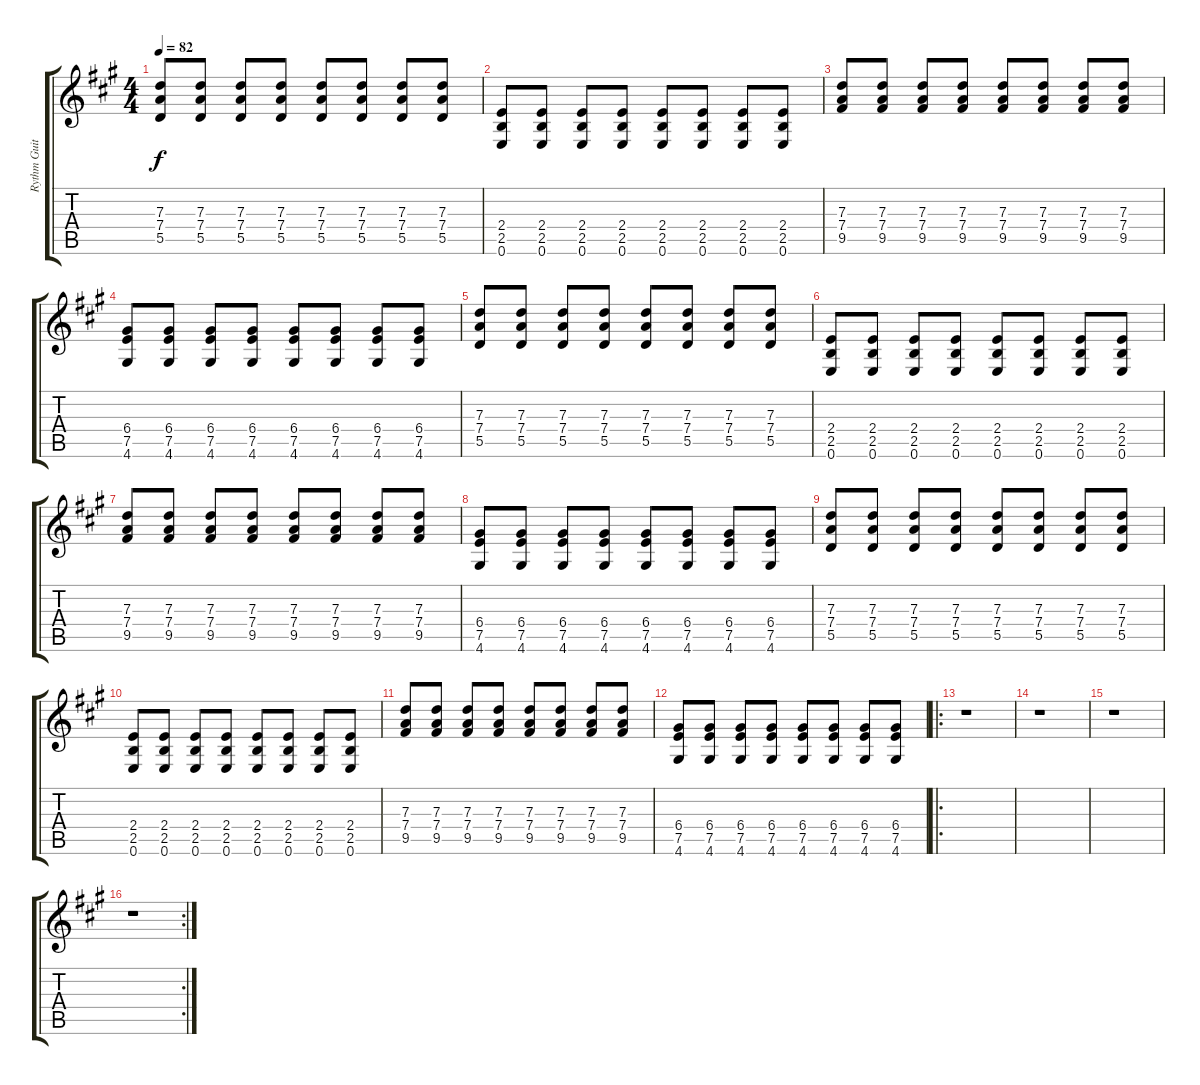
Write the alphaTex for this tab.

\track ("Rythm Guitar" "Rythm Guit") {instrument distortionguitar}
\staff {score tabs}
\tuning (E4 B3 G3 D3 A2 E2) {hide}
\ts (4 4)
\tempo 82
\clef g2
\ks a
(7.3 7.4 5.5).8{dy f} (7.3 7.4 5.5).8 (7.3 7.4 5.5).8 (7.3 7.4 5.5).8 (7.3 7.4 5.5).8 (7.3 7.4 5.5).8 (7.3 7.4 5.5).8 (7.3 7.4 5.5).8 |
(2.4 2.5 0.6).8 (2.4 2.5 0.6).8 (2.4 2.5 0.6).8 (2.4 2.5 0.6).8 (2.4 2.5 0.6).8 (2.4 2.5 0.6).8 (2.4 2.5 0.6).8 (2.4 2.5 0.6).8 |
(7.3 7.4 9.5).8 (7.3 7.4 9.5).8 (7.3 7.4 9.5).8 (7.3 7.4 9.5).8 (7.3 7.4 9.5).8 (7.3 7.4 9.5).8 (7.3 7.4 9.5).8 (7.3 7.4 9.5).8 |
(6.4 7.5 4.6).8 (6.4 7.5 4.6).8 (6.4 7.5 4.6).8 (6.4 7.5 4.6).8 (6.4 7.5 4.6).8 (6.4 7.5 4.6).8 (6.4 7.5 4.6).8 (6.4 7.5 4.6).8 |
(7.3 7.4 5.5).8 (7.3 7.4 5.5).8 (7.3 7.4 5.5).8 (7.3 7.4 5.5).8 (7.3 7.4 5.5).8 (7.3 7.4 5.5).8 (7.3 7.4 5.5).8 (7.3 7.4 5.5).8 |
(2.4 2.5 0.6).8 (2.4 2.5 0.6).8 (2.4 2.5 0.6).8 (2.4 2.5 0.6).8 (2.4 2.5 0.6).8 (2.4 2.5 0.6).8 (2.4 2.5 0.6).8 (2.4 2.5 0.6).8 |
(7.3 7.4 9.5).8 (7.3 7.4 9.5).8 (7.3 7.4 9.5).8 (7.3 7.4 9.5).8 (7.3 7.4 9.5).8 (7.3 7.4 9.5).8 (7.3 7.4 9.5).8 (7.3 7.4 9.5).8 |
(6.4 7.5 4.6).8 (6.4 7.5 4.6).8 (6.4 7.5 4.6).8 (6.4 7.5 4.6).8 (6.4 7.5 4.6).8 (6.4 7.5 4.6).8 (6.4 7.5 4.6).8 (6.4 7.5 4.6).8 |
(7.3 7.4 5.5).8 (7.3 7.4 5.5).8 (7.3 7.4 5.5).8 (7.3 7.4 5.5).8 (7.3 7.4 5.5).8 (7.3 7.4 5.5).8 (7.3 7.4 5.5).8 (7.3 7.4 5.5).8 |
(2.4 2.5 0.6).8 (2.4 2.5 0.6).8 (2.4 2.5 0.6).8 (2.4 2.5 0.6).8 (2.4 2.5 0.6).8 (2.4 2.5 0.6).8 (2.4 2.5 0.6).8 (2.4 2.5 0.6).8 |
(7.3 7.4 9.5).8 (7.3 7.4 9.5).8 (7.3 7.4 9.5).8 (7.3 7.4 9.5).8 (7.3 7.4 9.5).8 (7.3 7.4 9.5).8 (7.3 7.4 9.5).8 (7.3 7.4 9.5).8 |
(6.4 7.5 4.6).8 (6.4 7.5 4.6).8 (6.4 7.5 4.6).8 (6.4 7.5 4.6).8 (6.4 7.5 4.6).8 (6.4 7.5 4.6).8 (6.4 7.5 4.6).8 (6.4 7.5 4.6).8 |
\ro
r.1 |
r.1 |
r.1 |
\rc 2
r.1
